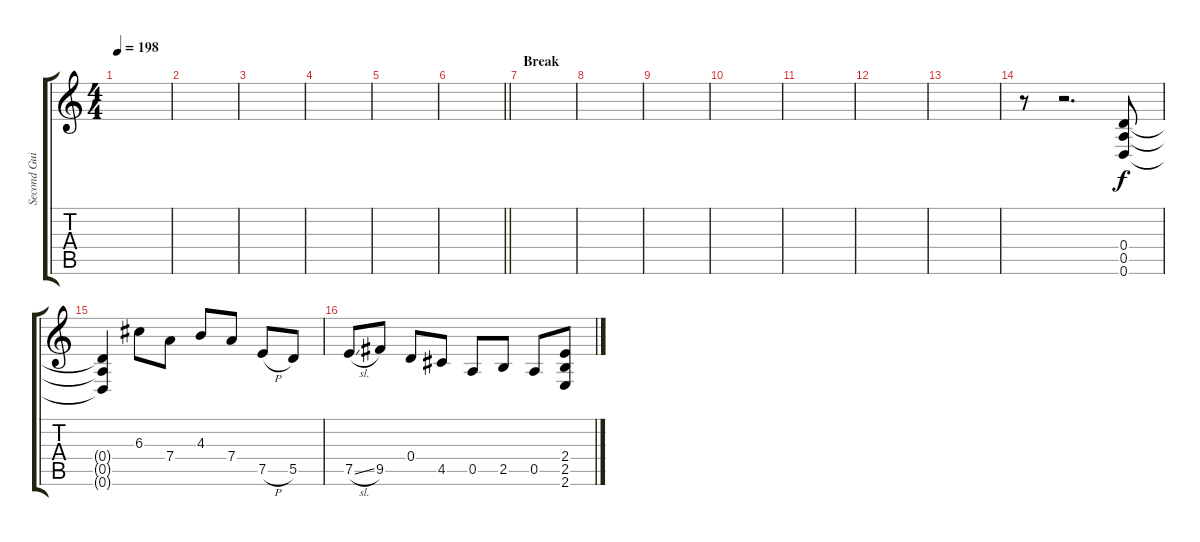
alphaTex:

\track ("Second Guitar" "Second Gui") {instrument overdrivenguitar}
\staff {score tabs}
\tuning (E4 B3 G3 D3 A2 D2) {hide}
\ts (4 4)
\tempo 198
\clef g2
\ks c
|
|
|
|
|
\barLineRight lightlight
|
\section ("" "Break")
|
|
|
|
|
|
|
r.8 r.2{d} (0.4 0.5 0.6).8{balance 2} |
(0.4{t} 0.5{t} 0.6{t}).4 6.3.8 7.4.8 4.3.8 7.4.8 7.5{h}.8 5.5.8 |
7.5{sl}.8 9.5.8 0.4.8 4.5.8 0.5.8 2.5.8 0.5.8 (2.4 2.5 2.6).8
